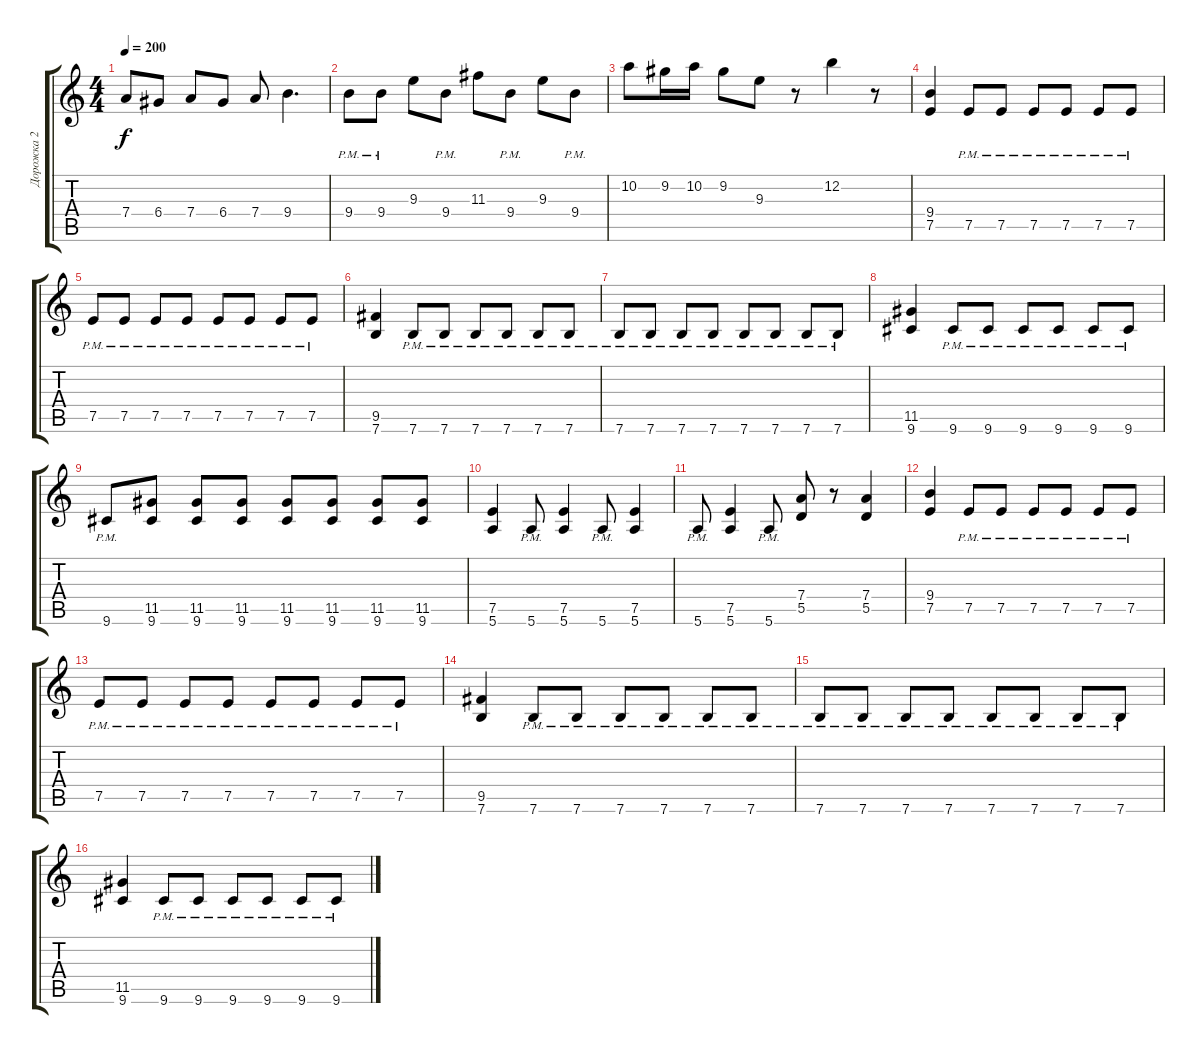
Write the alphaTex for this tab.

\track ("Дорожка 2" "Дорожка 2") {instrument distortionguitar}
\staff {score tabs}
\tuning (E4 B3 G3 D3 A2 E2) {hide}
\ts (4 4)
\tempo 200
\clef g2
\ks c
7.4{t}.8{dy f} 6.4.8 7.4.8 6.4.8 7.4.8 9.4.4{d} |
9.4{pm}.8 9.4{pm}.8 9.3.8 9.4{pm}.8 11.3.8 9.4{pm}.8 9.3.8 9.4{pm}.8 |
10.2.8 9.2.16 10.2.16 9.2.8 9.3.8 r.8 12.2.4 r.8 |
(9.4 7.5).4 7.5{pm}.8 7.5{pm}.8 7.5{pm}.8 7.5{pm}.8 7.5{pm}.8 7.5{pm}.8 |
7.5{pm}.8 7.5{pm}.8 7.5{pm}.8 7.5{pm}.8 7.5{pm}.8 7.5{pm}.8 7.5{pm}.8 7.5{pm}.8 |
(9.5 7.6).4 7.6{pm}.8 7.6{pm}.8 7.6{pm}.8 7.6{pm}.8 7.6{pm}.8 7.6{pm}.8 |
7.6{pm}.8 7.6{pm}.8 7.6{pm}.8 7.6{pm}.8 7.6{pm}.8 7.6{pm}.8 7.6{pm}.8 7.6{pm}.8 |
(11.5 9.6).4 9.6{pm}.8 9.6{pm}.8 9.6{pm}.8 9.6{pm}.8 9.6{pm}.8 9.6{pm}.8 |
9.6{pm}.8 (11.5 9.6).8 (11.5 9.6).8 (11.5 9.6).8 (11.5 9.6).8 (11.5 9.6).8 (11.5 9.6).8 (11.5 9.6).8 |
(7.5 5.6).4 5.6{pm}.8 (7.5 5.6).4 5.6{pm}.8 (7.5 5.6).4 |
5.6{pm}.8 (7.5 5.6).4 5.6{pm}.8 (7.4 5.5).8 r.8 (7.4 5.5).4 |
(9.4 7.5).4 7.5{pm}.8 7.5{pm}.8 7.5{pm}.8 7.5{pm}.8 7.5{pm}.8 7.5{pm}.8 |
7.5{pm}.8 7.5{pm}.8 7.5{pm}.8 7.5{pm}.8 7.5{pm}.8 7.5{pm}.8 7.5{pm}.8 7.5{pm}.8 |
(9.5 7.6).4 7.6{pm}.8 7.6{pm}.8 7.6{pm}.8 7.6{pm}.8 7.6{pm}.8 7.6{pm}.8 |
7.6{pm}.8 7.6{pm}.8 7.6{pm}.8 7.6{pm}.8 7.6{pm}.8 7.6{pm}.8 7.6{pm}.8 7.6{pm}.8 |
(11.5 9.6).4 9.6{pm}.8 9.6{pm}.8 9.6{pm}.8 9.6{pm}.8 9.6{pm}.8 9.6{pm}.8
